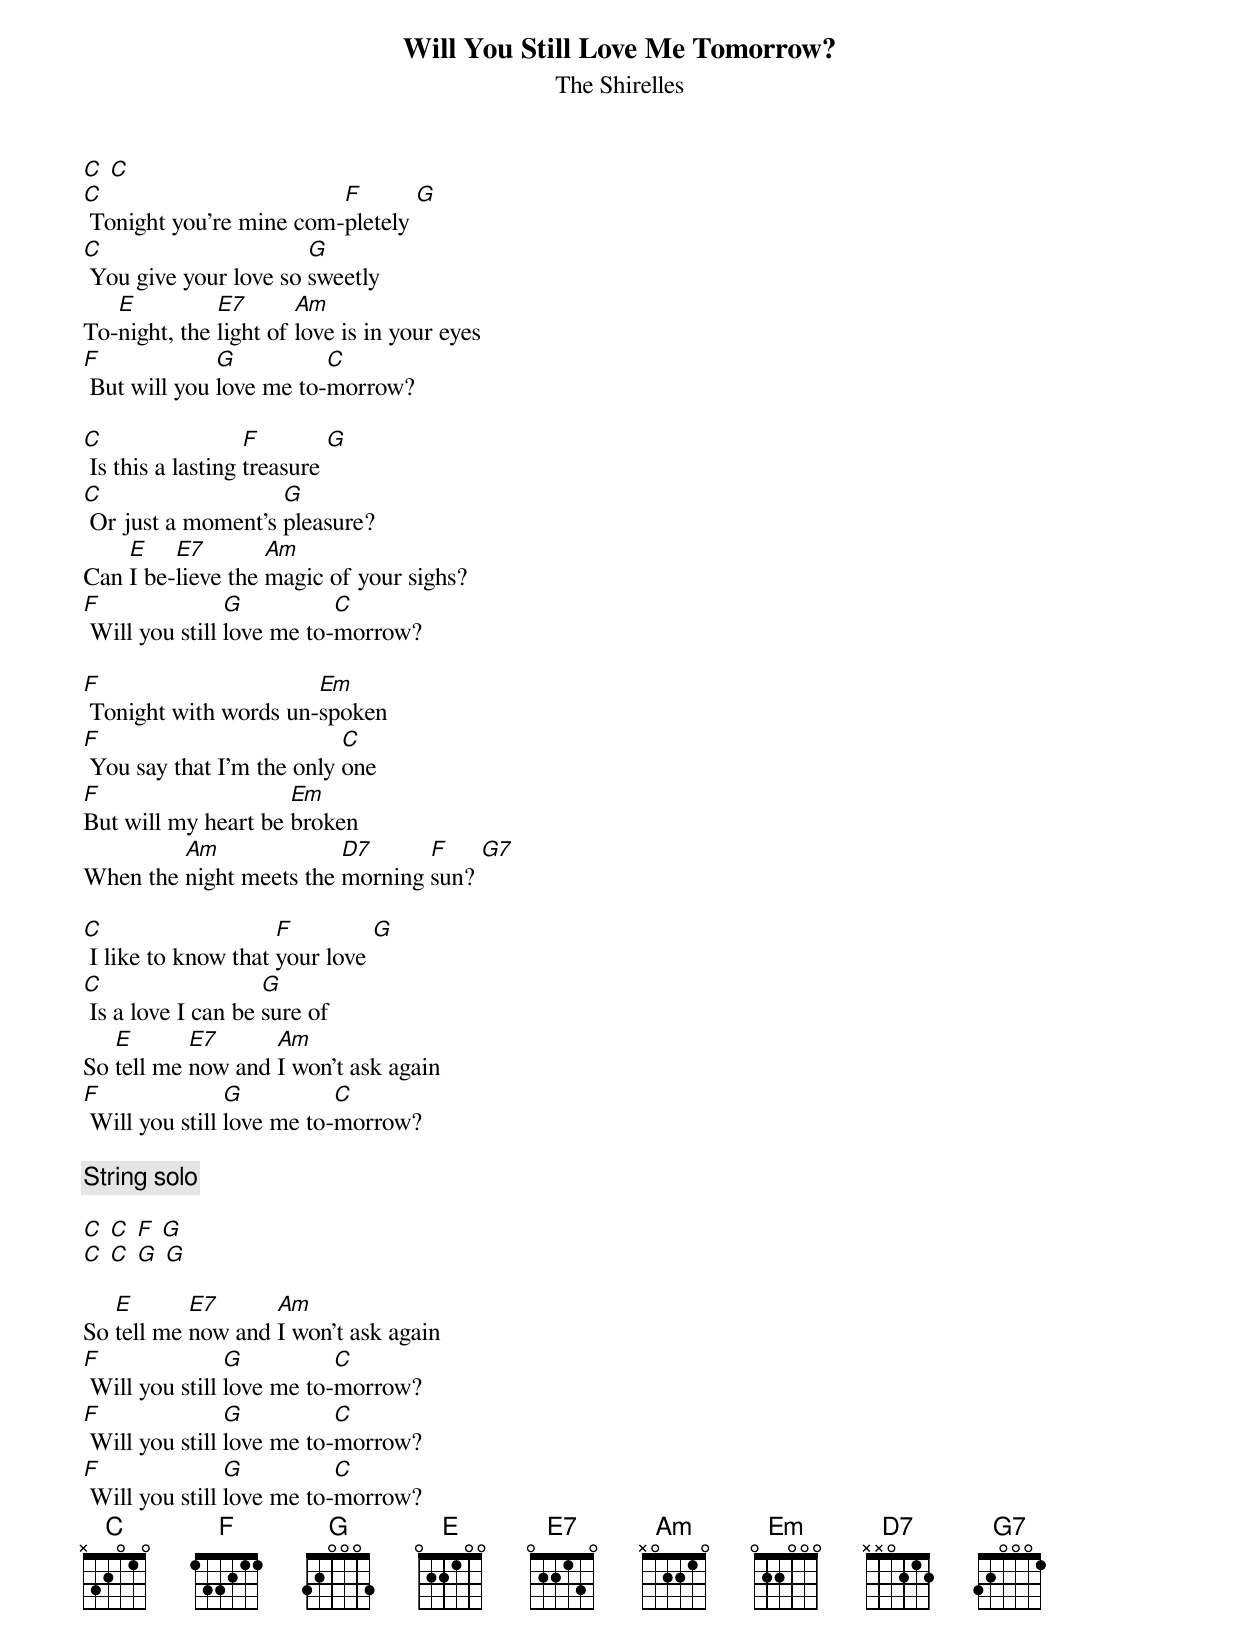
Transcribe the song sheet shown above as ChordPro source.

{title: Will You Still Love Me Tomorrow?}
{subtitle: The Shirelles}

[C] [C]
[C] Tonight you're mine com-[F]pletely [G]
[C] You give your love so [G]sweetly
To-[E]night, the [E7]light of [Am]love is in your eyes
[F] But will you [G]love me to-[C]morrow?

[C] Is this a lasting [F]treasure [G]
[C] Or just a moment's [G]pleasure?
Can [E]I be-[E7]lieve the [Am]magic of your sighs?
[F] Will you still [G]love me to-[C]morrow?

[F] Tonight with words un-[Em]spoken
[F] You say that I'm the only [C]one
[F]But will my heart be [Em]broken
When the [Am]night meets the [D7]morning [F]sun? [G7]

[C] I like to know that [F]your love [G]
[C] Is a love I can be [G]sure of
So [E]tell me [E7]now and [Am]I won't ask again
[F] Will you still [G]love me to-[C]morrow?

{comment: String solo}

[C] [C] [F] [G]
[C] [C] [G] [G]

So [E]tell me [E7]now and [Am]I won't ask again
[F] Will you still [G]love me to-[C]morrow?
[F] Will you still [G]love me to-[C]morrow?
[F] Will you still [G]love me to-[C]morrow?
